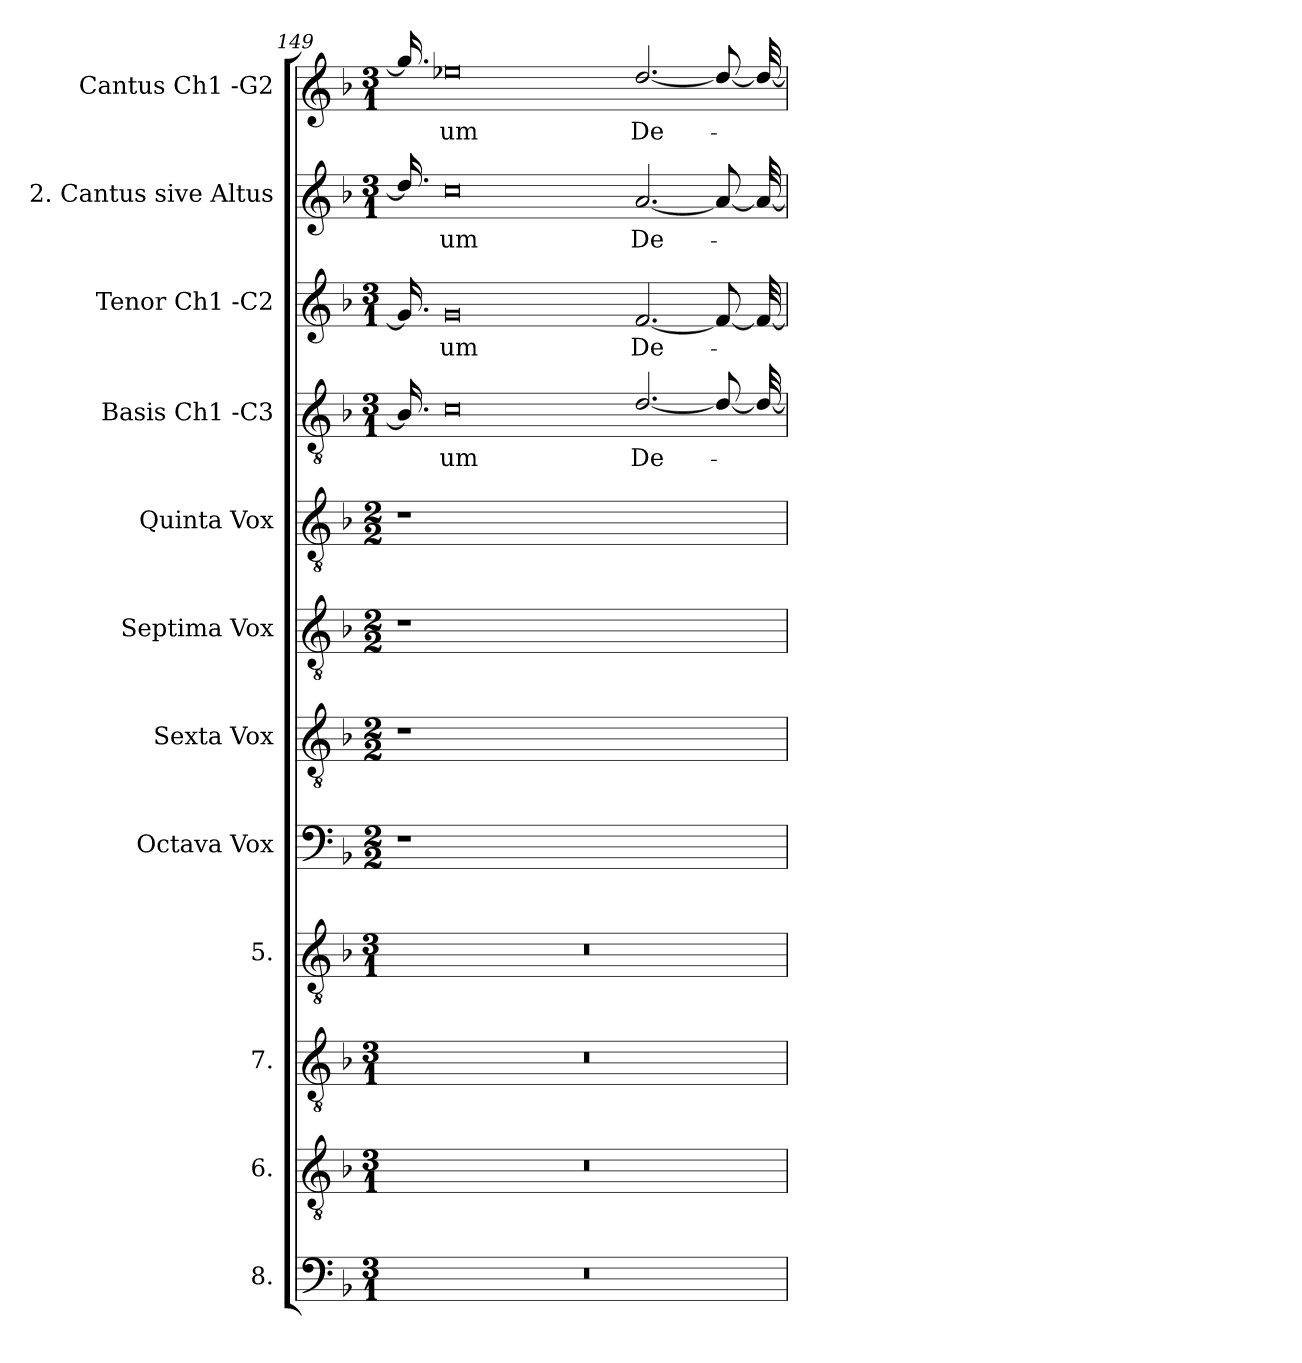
**kern	**kern	**kern	**kern	**kern	**kern	**kern	**kern	**kern	**text	**kern	**text	**kern	**text	**kern	**text
*part12	*part11	*part10	*part9	*part8	*part7	*part6	*part5	*part4	*part4	*part3	*part3	*part2	*part2	*part1	*part1
*staff12	*staff11	*staff10	*staff9	*staff8	*staff7	*staff6	*staff5	*staff4	*staff4	*staff3	*staff3	*staff2	*staff2	*staff1	*staff1
*I"8.	*I"6.	*I"7.	*I"5.	*I"Octava  Vox	*I"Sexta  Vox	*I"Septima  Vox	*I"Quinta  Vox	*I"Basis  Ch1 -C3	*	*I"Tenor  Ch1 -C2	*	*I"2. Cantus sive  Altus	*	*I"Cantus  Ch1 -G2	*
*	*	*	*	*	*	*	*	*I'B	*	*I'T	*	*I'A	*	*I'C	*
*clefF4	*clefGv2	*clefGv2	*clefGv2	*clefF4	*clefGv2	*clefGv2	*clefGv2	*clefGv2	*	*clefG2	*	*clefG2	*	*clefG2	*
*k[b-]	*k[b-]	*k[b-]	*k[b-]	*k[b-]	*k[b-]	*k[b-]	*k[b-]	*k[b-]	*	*k[b-]	*	*k[b-]	*	*k[b-]	*
*F:	*F:	*F:	*F:	*F:	*F:	*F:	*F:	*F:	*	*F:	*	*F:	*	*F:	*
*M3/1	*M3/1	*M3/1	*M3/1	*M2/2	*M2/2	*M2/2	*M2/2	*M3/1	*	*M3/1	*	*M3/1	*	*M3/1	*
=149	=149	=149	=149	=149	=149	=149	=149	=149	=149	=149	=149	=149	=149	=149	=149
0.r	0.r	0.r	0.r	1r	1r	1r	1r	16.B/]	.	16.g/]	.	16.dd/]	.	16.gg/]	.
!	!	!	!	!	!	!	!	!	!LO:LY:b:cj	!	!LO:LY:b:cj	!	!LO:LY:b:cj	!	!LO:LY:b:cj
.	.	.	.	.	.	.	.	0c	-um	0g	-um	0cc	-um	0ee-X	-um
.	.	.	.	0ryy	0ryy	0ryy	0ryy	.	.	.	.	.	.	.	.
!	!	!	!	!	!	!	!	!	!LO:LY:b:cj	!	!LO:LY:b:cj	!	!LO:LY:b:cj	!	!LO:LY:b:cj
.	.	.	.	.	.	.	.	[<2.d/	De-	[<2.f/	De-	[<2.a/	De-	[<2.dd/	De-
.	.	.	.	.	.	.	.	8d/_<	.	8f/_<	.	8a/_<	.	8dd/_<	.
.	.	.	.	.	.	.	.	32d/_<	.	32f/_<	.	32a/_<	.	32dd/_<	.
=	=	=	=	=	=	=	=	=	=	=	=	=	=	=	=
*-	*-	*-	*-	*-	*-	*-	*-	*-	*-	*-	*-	*-	*-	*-	*-
